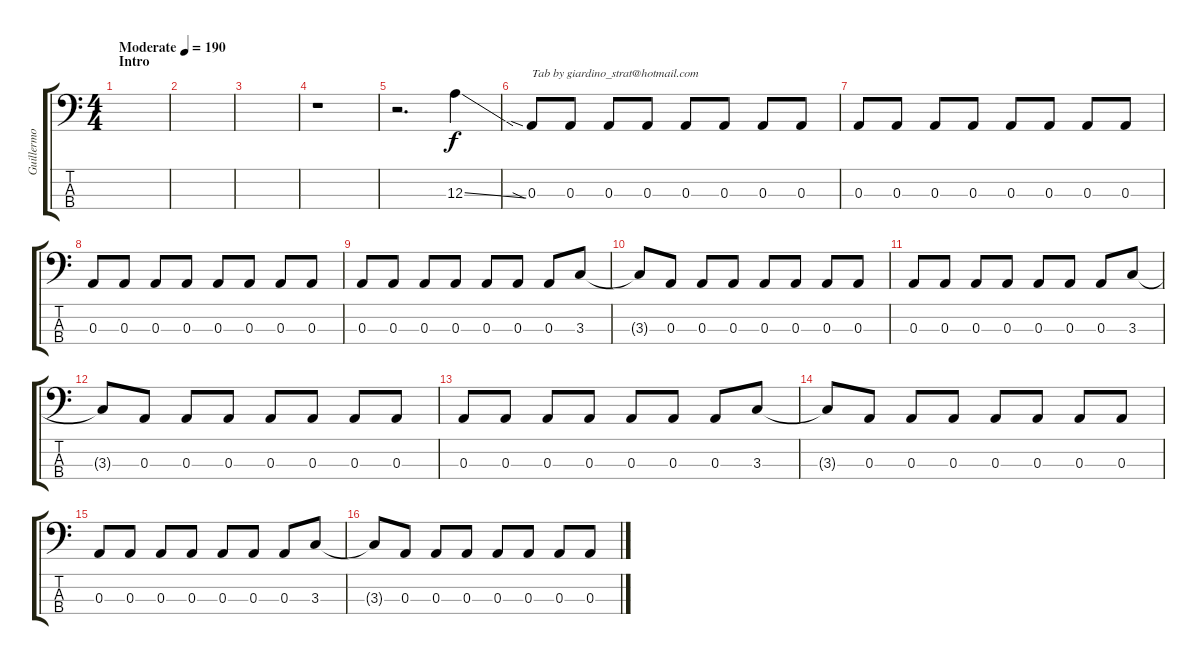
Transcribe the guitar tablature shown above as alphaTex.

\track ("Guillermo Sánchez" "Guillermo ") {instrument electricbassfinger}
\staff {score tabs}
\tuning (G2 D2 A1 E1) {hide}
\ts (4 4)
\section ("" "Intro")
\tempo (190 "Moderate")
\clef f4
\ks c
|
|
|
r.1 |
r.2{d} 12.3{ss}.4 |
0.3{sia}.8{txt "Tab by giardino_strat@hotmail.com"} 0.3.8 0.3.8 0.3.8 0.3.8 0.3.8 0.3.8 0.3.8 |
0.3.8 0.3.8 0.3.8 0.3.8 0.3.8 0.3.8 0.3.8 0.3.8 |
0.3.8 0.3.8 0.3.8 0.3.8 0.3.8 0.3.8 0.3.8 0.3.8 |
0.3.8 0.3.8 0.3.8 0.3.8 0.3.8 0.3.8 0.3.8 3.3.8 |
3.3{t}.8 0.3.8 0.3.8 0.3.8 0.3.8 0.3.8 0.3.8 0.3.8 |
0.3.8 0.3.8 0.3.8 0.3.8 0.3.8 0.3.8 0.3.8 3.3.8 |
3.3{t}.8 0.3.8 0.3.8 0.3.8 0.3.8 0.3.8 0.3.8 0.3.8 |
0.3.8 0.3.8 0.3.8 0.3.8 0.3.8 0.3.8 0.3.8 3.3.8 |
3.3{t}.8 0.3.8 0.3.8 0.3.8 0.3.8 0.3.8 0.3.8 0.3.8 |
0.3.8 0.3.8 0.3.8 0.3.8 0.3.8 0.3.8 0.3.8 3.3.8 |
3.3{t}.8 0.3.8 0.3.8 0.3.8 0.3.8 0.3.8 0.3.8 0.3.8
